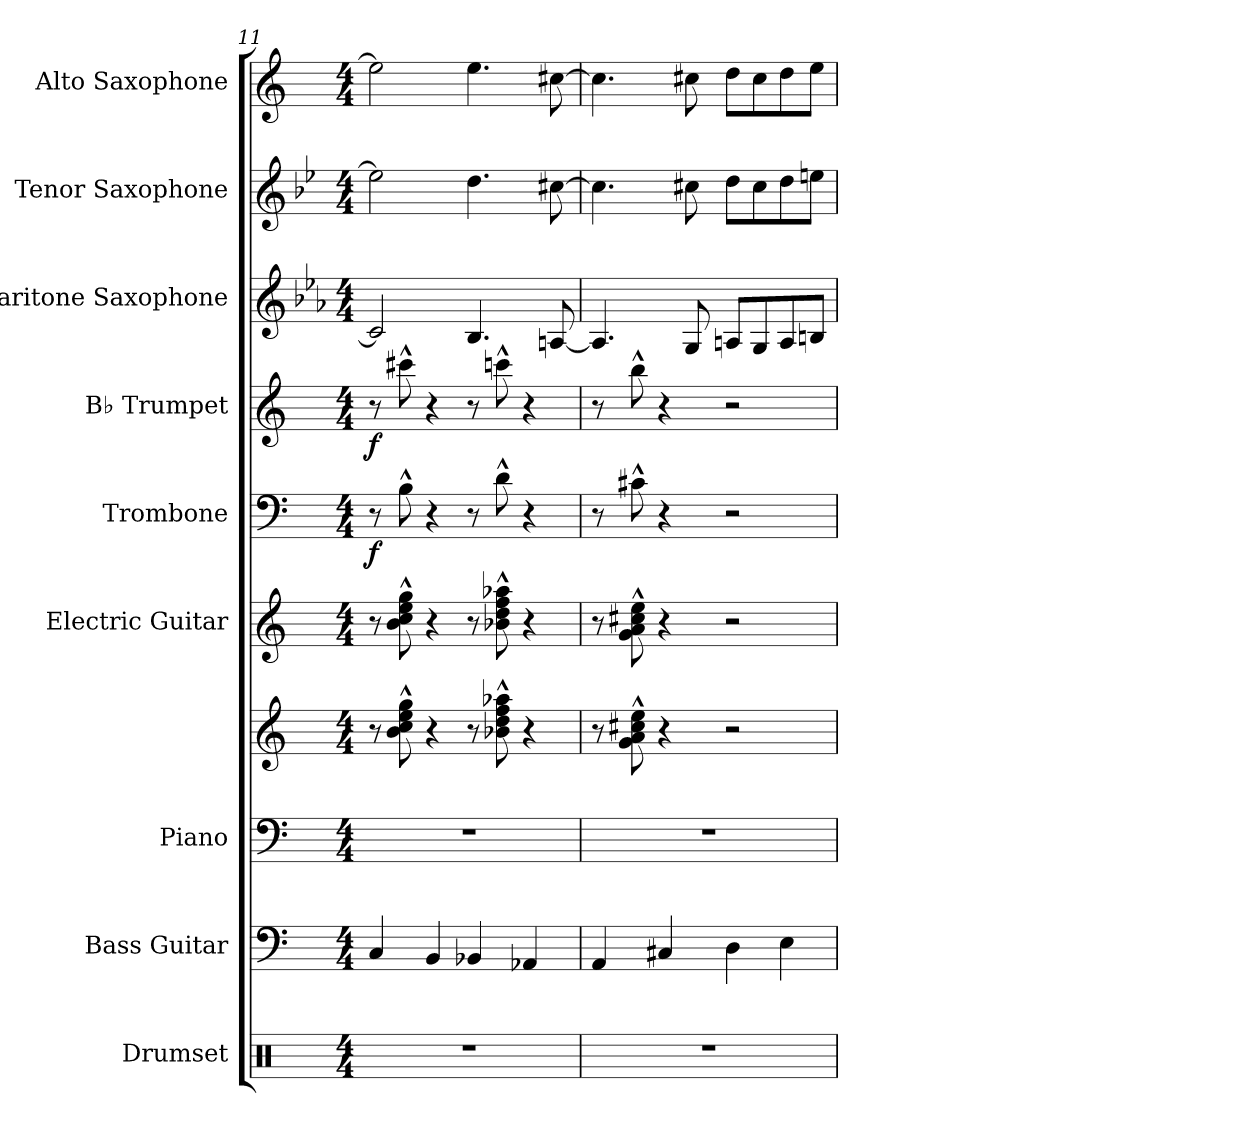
**kern	**kern	**kern	**kern	**kern	**kern	**dynam	**kern	**dynam	**kern	**kern	**kern
*part9	*part8	*part7	*part7	*part6	*part5	*part5	*part4	*part4	*part3	*part2	*part1
*staff10	*staff9	*staff8	*staff7	*staff6	*staff5	*staff5	*staff4	*staff4	*staff3	*staff2	*staff1
*I"Drumset	*I"Bass Guitar	*I"Piano	*	*I"Electric Guitar	*I"Trombone	*	*I"B♭ Trumpet	*	*I"Baritone Saxophone	*I"Tenor Saxophone	*I"Alto Saxophone
*I'D. Set	*I'B. Guit.	*I'Pno.	*	*I'El. Guit.	*I'Tbn.	*	*I'B♭ Tpt.	*	*I'Bar. Sax.	*I'T. Sax.	*I'A. Sax.
*clefX	*clefF4	*clefF4	*clefG2	*clefG2	*clefF4	*	*clefG2	*	*clefG2	*clefG2	*clefG2
*	*ITrd7c12	*	*	*	*	*	*ITrd1c2	*	*ITrd12c21	*ITrd8c14	*ITrd5c9
*k[]	*k[]	*k[]	*k[]	*k[]	*k[]	*	*k[b-e-]	*	*k[b-e-a-]	*k[b-e-]	*k[b-e-a-]
*M4/4	*M4/4	*M4/4	*M4/4	*M4/4	*M4/4	*	*M4/4	*	*M4/4	*M4/4	*M4/4
=11	=11	=11	=11	=11	=11	=11	=11	=11	=11	=11	=11
!	!	!	!	!	!	!LO:DY:b	!	!LO:DY:b	!	!	!
1r	4CC/	1r	8r	8r	8r	f	8r	f	2C/]	2e\]	2g\]
.	.	.	8b\^^ 8cc\^^ 8ee\^^ 8gg\^^	8b\^^ 8cc\^^ 8ee\^^ 8gg\^^	8B^^\	.	8bbn^^\	.	.	.	.
.	4BBB/	.	4r	4r	4r	.	4r	.	.	.	.
.	4BBB-X/	.	8r	8r	8r	.	8r	.	4.BB-/	4.d\	4.g\
.	.	.	8b-X\^^ 8dd\^^ 8ff\^^ 8aa-X\^^	8b-X\^^ 8dd\^^ 8ff\^^ 8aa-X\^^	8d^^\	.	8bb-X^^\	.	.	.	.
.	4AAA-X/	.	4r	4r	4r	.	4r	.	.	.	.
.	.	.	.	.	.	.	.	.	[8AAn/	[8c#X\	[8en\
=12	=12	=12	=12	=12	=12	=12	=12	=12	=12	=12	=12
1r	4AAA/	1r	8r	8r	8r	.	8r	.	4.AA/]	4.c#\]	4.e\]
.	.	.	8g\^^ 8a\^^ 8cc#X\^^ 8ee\^^	8g\^^ 8a\^^ 8cc#X\^^ 8ee\^^	8c#X^^\	.	8aa^^\	.	.	.	.
.	4CC#X/	.	4r	4r	4r	.	4r	.	.	.	.
.	.	.	.	.	.	.	.	.	8GG/	8c#X\	8en\
.	4DD\	.	2r	2r	2r	.	2r	.	8AAn/L	8d\L	8f\L
.	.	.	.	.	.	.	.	.	8GG/	8c#\	8e\
.	4EE\	.	.	.	.	.	.	.	8AA/	8d\	8f\
.	.	.	.	.	.	.	.	.	8BBn/J	8en\J	8g\J
=	=	=	=	=	=	=	=	=	=	=	=
*-	*-	*-	*-	*-	*-	*-	*-	*-	*-	*-	*-
